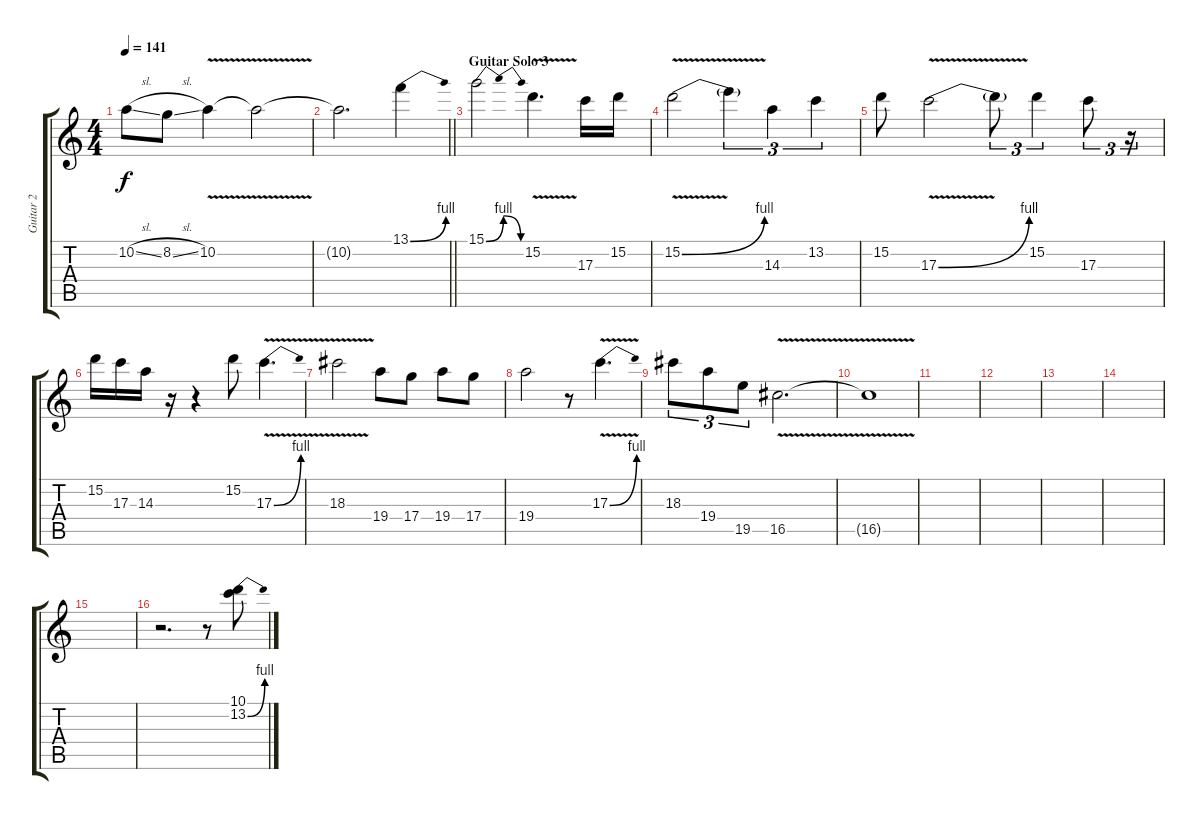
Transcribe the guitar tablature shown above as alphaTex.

\track ("Guitar 2" "Guitar 2") {instrument overdrivenguitar}
\staff {score tabs}
\tuning (E4 B3 G3 D3 A2 E2) {hide}
\ts (4 4)
\tempo 141
\clef g2
\ks c
10.2{sl}.8{dy f} 8.2{sl}.8 10.2{v}.4 10.2{t}.2 |
\barLineRight lightlight
10.2{t}.2{d} 13.1{be (bend 0 0 60 4)}.4 |
\section ("" "Guitar Solo 3")
15.1{be (bendrelease 0 0 15 4 50 4 60 0)}.2 15.2{v}.4{d} 17.3.16 15.2.16 |
15.2{be (bend 0 0 60 4) v}.2 15.2{t}.4{tu (3 2)} 14.3.4{tu (3 2)} 13.2.4{tu (3 2)} |
15.2.8 17.3{be (bend 0 0 60 4) v}.2 17.3{t}.8{tu (3 2)} 15.2.4{tu (3 2)} 17.3.8{tu (3 2)} r.16{tu (3 2)} |
15.2.16 17.3.16 14.3.16 r.16 r.4 15.2.8 17.3{be (bend 0 0 60 4) v}.4{d} |
18.3{v}.2 19.4.8 17.4.8 19.4.8 17.4.8 |
19.4.2 r.8 17.3{be (bend 0 0 60 4) v}.4{d} |
18.3.8{tu (3 2)} 19.4.8{tu (3 2)} 19.5.8{tu (3 2)} 16.5{v}.2{d} |
16.5{t}.1 |
|
|
|
|
|
r.2{d} r.8 (10.1 13.2{be (bend 0 0 60 4)}).8
